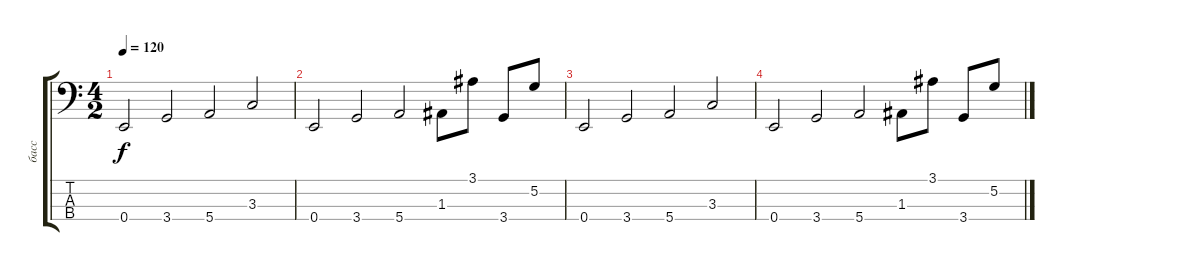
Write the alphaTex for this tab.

\track ("басс" "басс") {instrument acousticguitarsteel}
\staff {score tabs}
\tuning (G2 D2 A1 E1) {hide}
\ts (4 2)
\tempo 120
\clef f4
\ks c
0.4.2{dy f} 3.4.2 5.4.2 3.3.2 |
0.4.2 3.4.2 5.4.2 1.3.8 3.1.8 3.4.8 5.2.8 |
0.4.2 3.4.2 5.4.2 3.3.2 |
0.4.2 3.4.2 5.4.2 1.3.8 3.1.8 3.4.8 5.2.8
